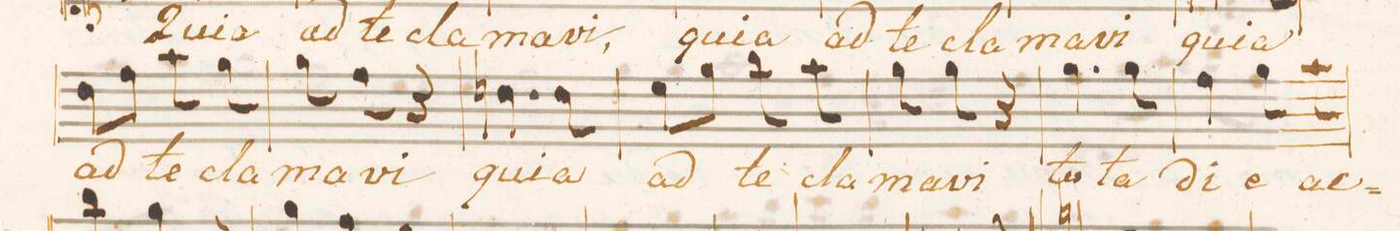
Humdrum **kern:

**kern	**text
*I"Soprano.	*
*clefC1	*
*k[b-e-a-]	*
*M2/4	*
8b-\L	ad
8dd\J	.
8ff\	te
8ee-\	cla-
=27	=27
8ee-\	-ma-
8dd\	-vi
4r	.
=28	=28
4.bn\	qui-
8b\	-a
=29	=29
8cc\L	ad
8ee-\J	.
8gg\	te
8ff\	cla-
=30	=30
8ee-\	-ma-
8ee-\	-vi
4r	.
=31	=31
4.ee-\	to-
8ee-\	-ta
=32	=32
4dd\	di-
8ee-\	-e
8ff\	ad
=33	=33
*-	*-
